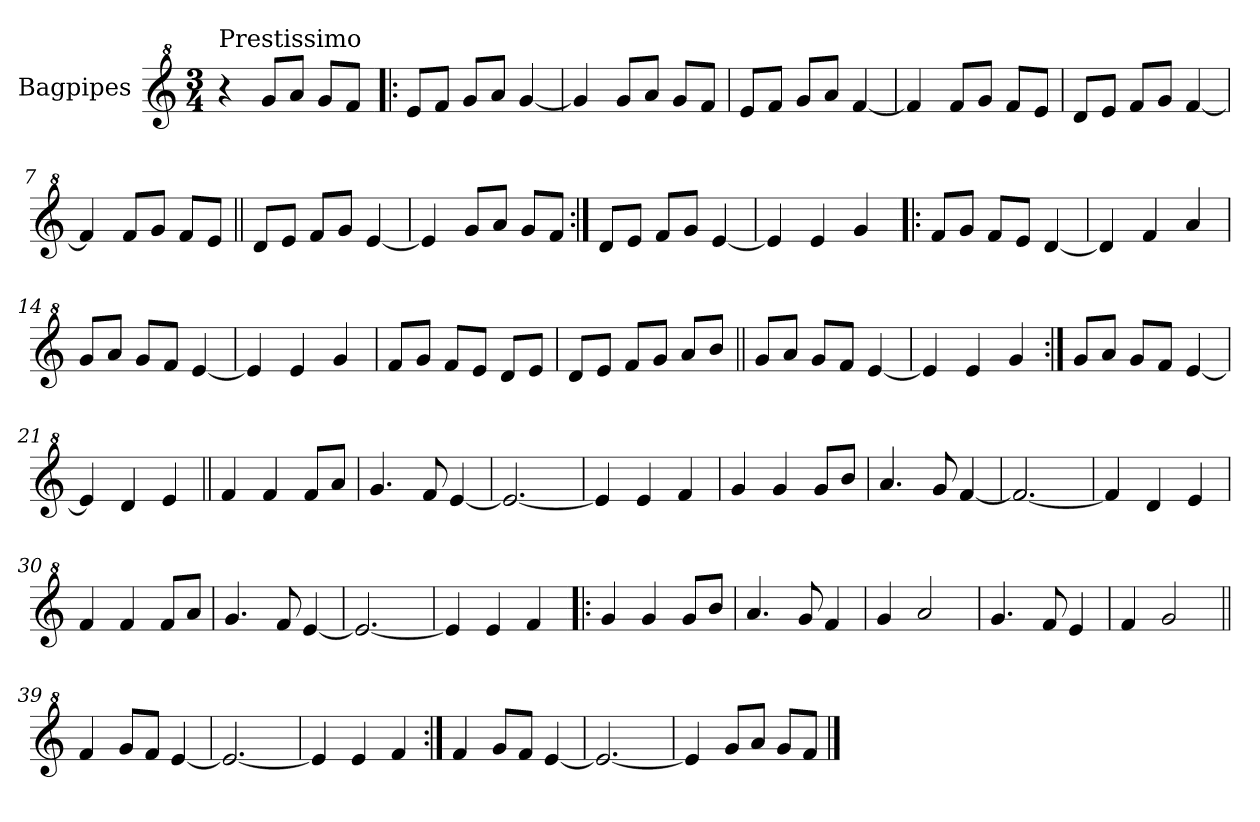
**kern
*part1
*staff1
*I"Bagpipes
*I'Bag
*clefG^2
*k[]
*C:
*M3/4
=1
!LO:TX:a:t=Prestissimo
4r
8gg/L
8aa/J
8gg/L
8ff/J
=2!|:
8ee/L
8ff/J
8gg/L
8aa/J
[4gg/
=3
4gg/]
8gg/L
8aa/J
8gg/L
8ff/J
=4
8ee/L
8ff/J
8gg/L
8aa/J
[4ff/
=5
4ff/]
8ff/L
8gg/J
8ff/L
8ee/J
=6
8dd/L
8ee/J
8ff/L
8gg/J
[4ff/
=7
4ff/]
8ff/L
8gg/J
8ff/L
8ee/J
=8||
8dd/L
8ee/J
8ff/L
8gg/J
[4ee/
!!LO:LB:g=z
=9
4ee/]
8gg/L
8aa/J
8gg/L
8ff/J
=10:|!
8dd/L
8ee/J
8ff/L
8gg/J
[4ee/
=11
4ee/]
4ee/
4gg/
=12!|:
8ff/L
8gg/J
8ff/L
8ee/J
[4dd/
=13
4dd/]
4ff/
4aa/
=14
8gg/L
8aa/J
8gg/L
8ff/J
[4ee/
=15
4ee/]
4ee/
4gg/
=16
8ff/L
8gg/J
8ff/L
8ee/J
8dd/L
8ee/J
=17
8dd/L
8ee/J
8ff/L
8gg/J
8aa/L
8bb/J
!!LO:LB:g=z
=18||
8gg/L
8aa/J
8gg/L
8ff/J
[4ee/
=19
4ee/]
4ee/
4gg/
=20:|!
8gg/L
8aa/J
8gg/L
8ff/J
[4ee/
=21
4ee/]
4dd/
4ee/
=22||
4ff/
4ff/
8ff/L
8aa/J
=23
4.gg/
8ff/
[4ee/
=24
2.ee/_
=25
4ee/]
4ee/
4ff/
=26
4gg/
4gg/
8gg/L
8bb/J
=27
4.aa/
8gg/
[4ff/
=28
2.ff/_
!!LO:LB:g=z
=29
4ff/]
4dd/
4ee/
=30
4ff/
4ff/
8ff/L
8aa/J
=31
4.gg/
8ff/
[4ee/
=32
2.ee/_
=33
4ee/]
4ee/
4ff/
=34!|:
4gg/
4gg/
8gg/L
8bb/J
=35
4.aa/
8gg/
4ff/
=36
4gg/
2aa/
=37
4.gg/
8ff/
4ee/
=38
4ff/
2gg/
=39||
4ff/
8gg/L
8ff/J
[4ee/
=40
2.ee/_
!!LO:LB:g=z
=41
4ee/]
4ee/
4ff/
=42:|!
4ff/
8gg/L
8ff/J
[4ee/
=43
2.ee/_
=44
4ee/]
8gg/L
8aa/J
8gg/L
8ff/J
==
*-
